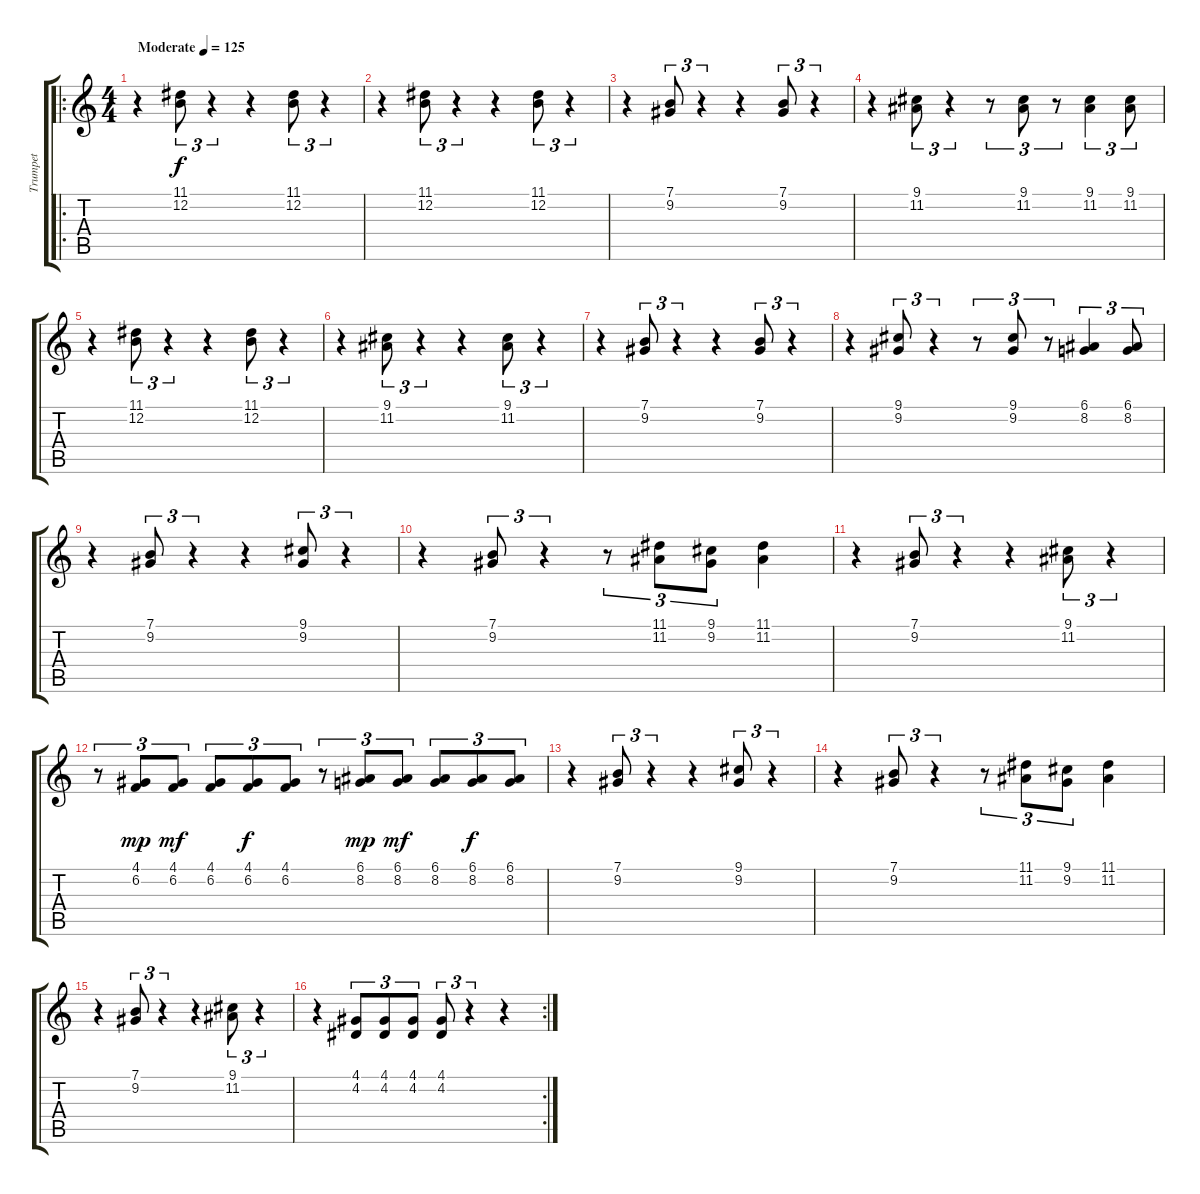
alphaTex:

\track ("Trumpet" "Trumpet") {instrument trumpet}
\staff {score tabs}
\tuning (E4 B3 G3 D3 A2 E2) {hide}
\ro
\ts (4 4)
\tempo (125 "Moderate")
\clef g2
\ks c
r.4{dy f instrument trumpet} (11.1 12.2).8{tu (3 2)} r.4{tu (3 2)} r.4 (11.1 12.2).8{tu (3 2)} r.4{tu (3 2)} |
r.4 (11.1 12.2).8{tu (3 2)} r.4{tu (3 2)} r.4 (11.1 12.2).8{tu (3 2)} r.4{tu (3 2)} |
r.4 (7.1 9.2).8{tu (3 2)} r.4{tu (3 2)} r.4 (7.1 9.2).8{tu (3 2)} r.4{tu (3 2)} |
r.4 (9.1 11.2).8{tu (3 2)} r.4{tu (3 2)} r.8{tu (3 2)} (9.1 11.2).8{tu (3 2)} r.8{tu (3 2)} (9.1 11.2).4{tu (3 2)} (9.1 11.2).8{tu (3 2)} |
r.4 (11.1 12.2).8{tu (3 2)} r.4{tu (3 2)} r.4 (11.1 12.2).8{tu (3 2)} r.4{tu (3 2)} |
r.4 (9.1 11.2).8{tu (3 2)} r.4{tu (3 2)} r.4 (9.1 11.2).8{tu (3 2)} r.4{tu (3 2)} |
r.4 (7.1 9.2).8{tu (3 2)} r.4{tu (3 2)} r.4 (7.1 9.2).8{tu (3 2)} r.4{tu (3 2)} |
r.4 (9.1 9.2).8{tu (3 2)} r.4{tu (3 2)} r.8{tu (3 2)} (9.1 9.2).8{tu (3 2)} r.8{tu (3 2)} (6.1 8.2).4{tu (3 2)} (6.1 8.2).8{tu (3 2)} |
r.4 (7.1 9.2).8{tu (3 2)} r.4{tu (3 2)} r.4 (9.1 9.2).8{tu (3 2)} r.4{tu (3 2)} |
r.4 (7.1 9.2).8{tu (3 2)} r.4{tu (3 2)} r.8{tu (3 2)} (11.1 11.2).8{tu (3 2)} (9.1 9.2).8{tu (3 2)} (11.1 11.2).4 |
r.4 (7.1 9.2).8{tu (3 2)} r.4{tu (3 2)} r.4 (9.1 11.2).8{tu (3 2)} r.4{tu (3 2)} |
r.8{tu (3 2)} (4.1 6.2).8{tu (3 2) dy mp} (4.1 6.2).8{tu (3 2) dy mf} (4.1 6.2).8{tu (3 2)} (4.1 6.2).8{tu (3 2) dy f} (4.1 6.2).8{tu (3 2)} r.8{tu (3 2)} (6.1 8.2).8{tu (3 2) dy mp} (6.1 8.2).8{tu (3 2) dy mf} (6.1 8.2).8{tu (3 2)} (6.1 8.2).8{tu (3 2) dy f} (6.1 8.2).8{tu (3 2)} |
r.4 (7.1 9.2).8{tu (3 2)} r.4{tu (3 2)} r.4 (9.1 9.2).8{tu (3 2)} r.4{tu (3 2)} |
r.4 (7.1 9.2).8{tu (3 2)} r.4{tu (3 2)} r.8{tu (3 2)} (11.1 11.2).8{tu (3 2)} (9.1 9.2).8{tu (3 2)} (11.1 11.2).4 |
r.4 (7.1 9.2).8{tu (3 2)} r.4{tu (3 2)} r.4 (9.1 11.2).8{tu (3 2)} r.4{tu (3 2)} |
\rc 2
r.4 (4.1 4.2).8{tu (3 2)} (4.1 4.2).8{tu (3 2)} (4.1 4.2).8{tu (3 2)} (4.1 4.2).8{tu (3 2)} r.4{tu (3 2)} r.4
